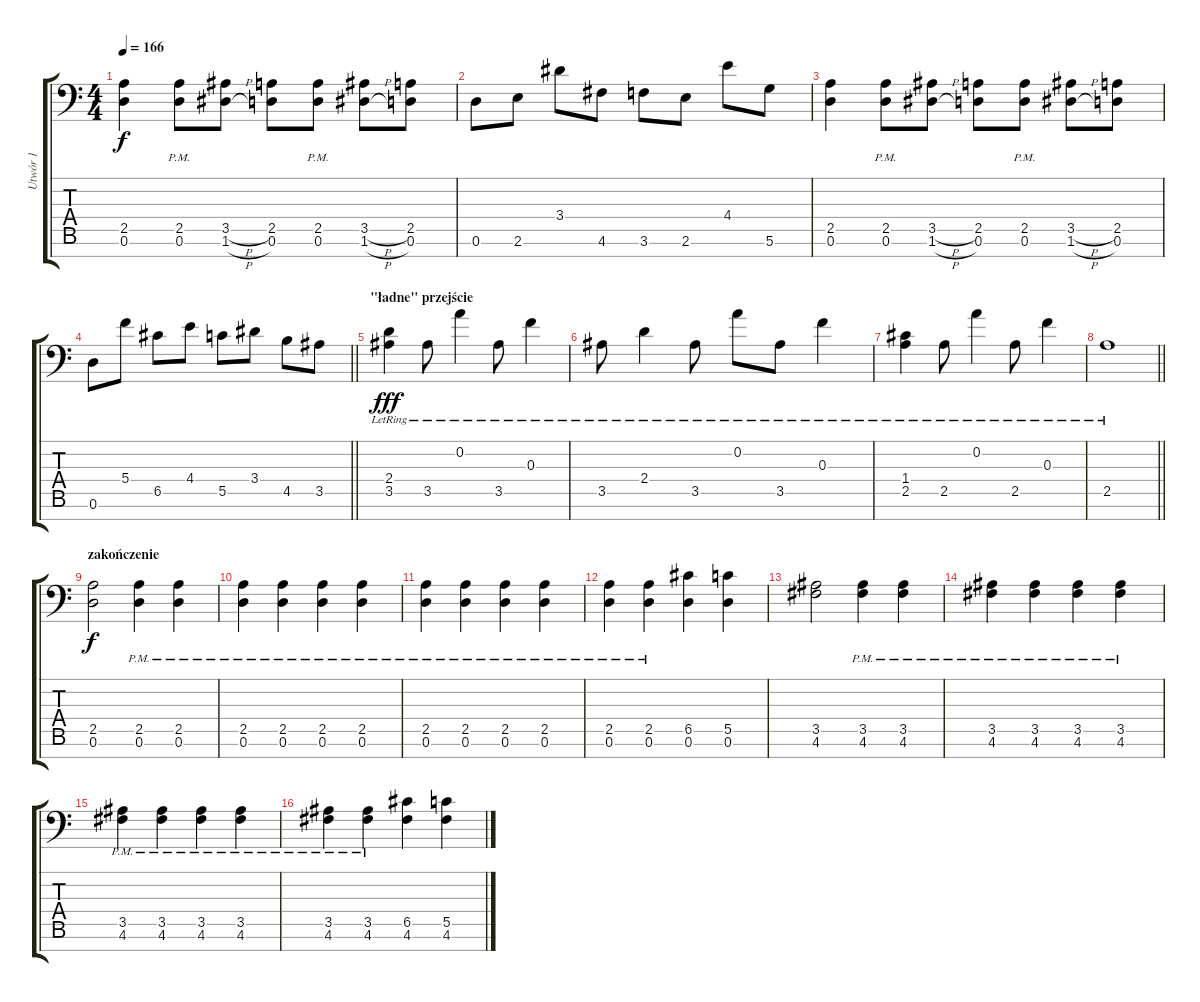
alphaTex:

\track ("Utwór 1" "Utwór 1") {instrument distortionguitar}
\staff {score tabs}
\tuning (D4 A3 F3 C3 G2 D2 A1) {hide}
\ts (4 4)
\tempo 166
\clef f4
\ks c
(2.5 0.6).4{dy f} (2.5{pm} 0.6{pm}).8 (3.5{h} 1.6{h}).8 (2.5 0.6).8 (2.5{pm} 0.6{pm}).8 (3.5{h} 1.6{h}).8 (2.5 0.6).8 |
0.6.8 2.6.8 3.4.8 4.6.8 3.6.8 2.6.8 4.4.8 5.6.8 |
(2.5 0.6).4 (2.5{pm} 0.6{pm}).8 (3.5{h} 1.6{h}).8 (2.5 0.6).8 (2.5{pm} 0.6{pm}).8 (3.5{h} 1.6{h}).8 (2.5 0.6).8 |
\barLineRight lightlight
0.6.8 5.4.8 6.5.8 4.4.8 5.5.8 3.4.8 4.5.8 3.5.8 |
\section ("" "\"ładne\" przejście")
(2.4{lr} 3.5{lr}).4{dy fff} 3.5{lr}.8 0.2{lr}.4 3.5{lr}.8 0.3{lr}.4 |
3.5{lr}.8 2.4{lr}.4 3.5{lr}.8 0.2{lr}.8 3.5{lr}.8 0.3{lr}.4 |
(1.4{lr} 2.5{lr}).4 2.5{lr}.8 0.2{lr}.4 2.5{lr}.8 0.3{lr}.4 |
\barLineRight lightlight
2.5{lr}.1 |
\section ("" "zakończenie")
(2.5 0.6).2{dy f} (2.5{pm} 0.6{pm}).4 (2.5{pm} 0.6{pm}).4 |
(2.5{pm} 0.6{pm}).4 (2.5{pm} 0.6{pm}).4 (2.5{pm} 0.6{pm}).4 (2.5{pm} 0.6{pm}).4 |
(2.5{pm} 0.6{pm}).4 (2.5{pm} 0.6{pm}).4 (2.5{pm} 0.6{pm}).4 (2.5{pm} 0.6{pm}).4 |
(2.5{pm} 0.6{pm}).4 (2.5{pm} 0.6{pm}).4 (6.5 0.6).4 (5.5 0.6).4 |
(3.5 4.6).2 (3.5{pm} 4.6{pm}).4 (3.5{pm} 4.6{pm}).4 |
(3.5{pm} 4.6{pm}).4 (3.5{pm} 4.6{pm}).4 (3.5{pm} 4.6{pm}).4 (3.5{pm} 4.6{pm}).4 |
(3.5{pm} 4.6{pm}).4 (3.5{pm} 4.6{pm}).4 (3.5{pm} 4.6{pm}).4 (3.5{pm} 4.6{pm}).4 |
(3.5{pm} 4.6{pm}).4 (3.5{pm} 4.6{pm}).4 (6.5 4.6).4 (5.5 4.6).4
